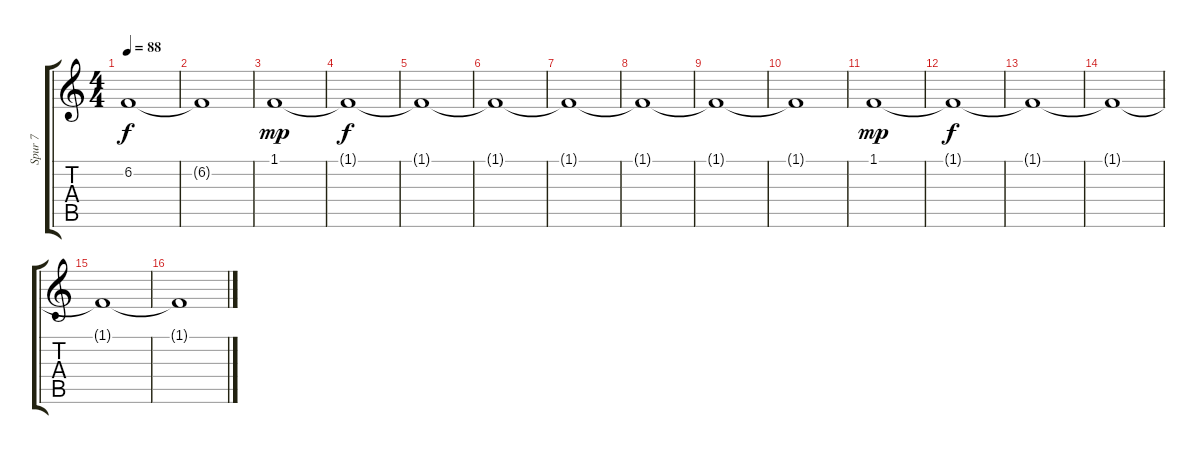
\track ("Spur 7" "Spur 7") {instrument fx6goblins}
\staff {score tabs}
\tuning (E4 B3 G3 D3 A2 E2) {hide}
\ts (4 4)
\tempo 88
\clef g2
\ks c
6.2{t}.1{dy f} |
6.2{t}.1 |
1.1.1{dy mp} |
1.1{t}.1{dy f} |
1.1{t}.1 |
1.1{t}.1 |
1.1{t}.1 |
1.1{t}.1 |
1.1{t}.1 |
1.1{t}.1 |
1.1.1{dy mp} |
1.1{t}.1{dy f} |
1.1{t}.1 |
1.1{t}.1 |
1.1{t}.1 |
1.1{t}.1
